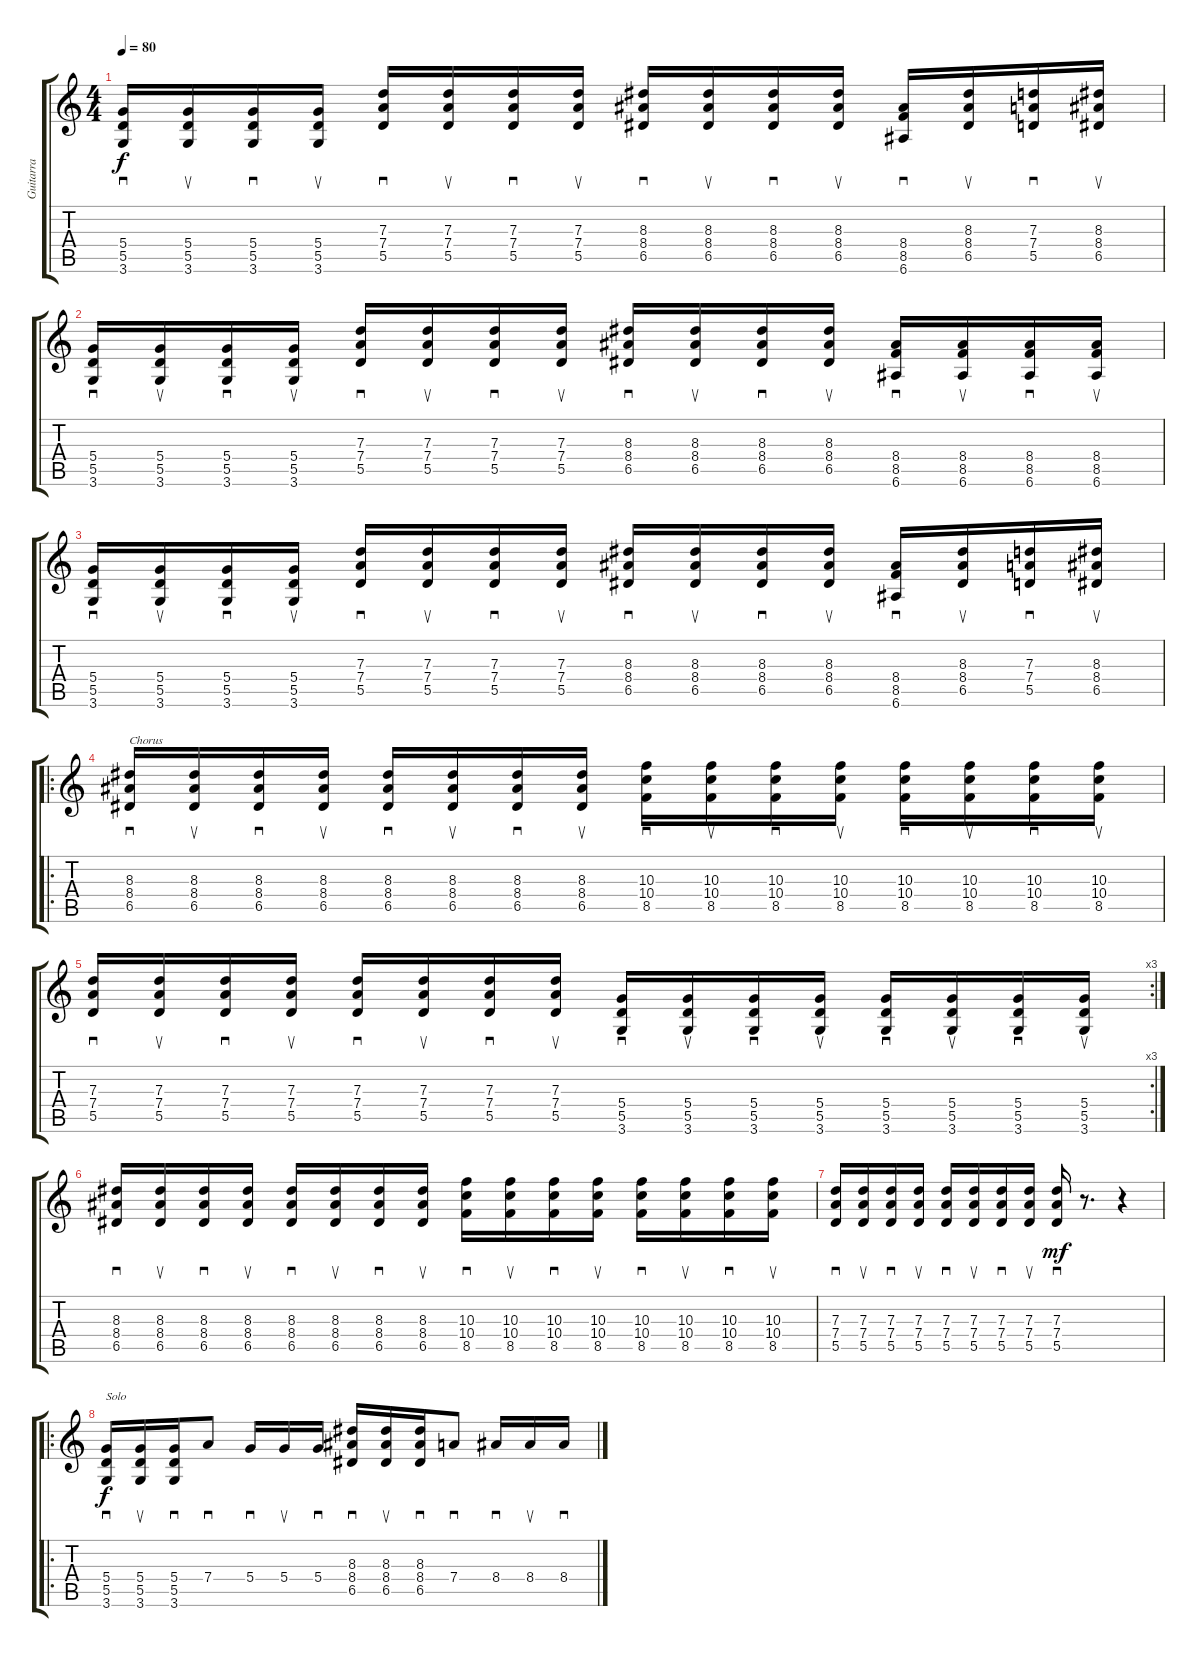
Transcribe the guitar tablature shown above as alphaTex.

\track ("Guitarra" "Guitarra") {solo instrument distortionguitar}
\staff {score tabs}
\tuning (E4 B3 G3 D3 A2 E2) {hide}
\ts (4 4)
\tempo 80
\clef g2
\ks c
(5.4 5.5 3.6).16{sd dy f} (5.4 5.5 3.6).16{su} (5.4 5.5 3.6).16{sd} (5.4 5.5 3.6).16{su} (7.3 7.4 5.5).16{sd} (7.3 7.4 5.5).16{su} (7.3 7.4 5.5).16{sd} (7.3 7.4 5.5).16{su} (8.3 8.4 6.5).16{sd} (8.3 8.4 6.5).16{su} (8.3 8.4 6.5).16{sd} (8.3 8.4 6.5).16{su} (8.4 8.5 6.6).16{sd} (8.3 8.4 6.5).16{su} (7.3 7.4 5.5).16{sd} (8.3 8.4 6.5).16{su} |
(5.4 5.5 3.6).16{sd} (5.4 5.5 3.6).16{su} (5.4 5.5 3.6).16{sd} (5.4 5.5 3.6).16{su} (7.3 7.4 5.5).16{sd} (7.3 7.4 5.5).16{su} (7.3 7.4 5.5).16{sd} (7.3 7.4 5.5).16{su} (8.3 8.4 6.5).16{sd} (8.3 8.4 6.5).16{su} (8.3 8.4 6.5).16{sd} (8.3 8.4 6.5).16{su} (8.4 8.5 6.6).16{sd} (8.4 8.5 6.6).16{su} (8.4 8.5 6.6).16{sd} (8.4 8.5 6.6).16{su} |
(5.4 5.5 3.6).16{sd} (5.4 5.5 3.6).16{su} (5.4 5.5 3.6).16{sd} (5.4 5.5 3.6).16{su} (7.3 7.4 5.5).16{sd} (7.3 7.4 5.5).16{su} (7.3 7.4 5.5).16{sd} (7.3 7.4 5.5).16{su} (8.3 8.4 6.5).16{sd} (8.3 8.4 6.5).16{su} (8.3 8.4 6.5).16{sd} (8.3 8.4 6.5).16{su} (8.4 8.5 6.6).16{sd} (8.3 8.4 6.5).16{su} (7.3 7.4 5.5).16{sd} (8.3 8.4 6.5).16{su} |
\ro
(8.3 8.4 6.5).16{sd txt "Chorus"} (8.3 8.4 6.5).16{su} (8.3 8.4 6.5).16{sd} (8.3 8.4 6.5).16{su} (8.3 8.4 6.5).16{sd} (8.3 8.4 6.5).16{su} (8.3 8.4 6.5).16{sd} (8.3 8.4 6.5).16{su} (10.3 10.4 8.5).16{sd} (10.3 10.4 8.5).16{su} (10.3 10.4 8.5).16{sd} (10.3 10.4 8.5).16{su} (10.3 10.4 8.5).16{sd} (10.3 10.4 8.5).16{su} (10.3 10.4 8.5).16{sd} (10.3 10.4 8.5).16{su} |
\rc 3
(7.3 7.4 5.5).16{sd} (7.3 7.4 5.5).16{su} (7.3 7.4 5.5).16{sd} (7.3 7.4 5.5).16{su} (7.3 7.4 5.5).16{sd} (7.3 7.4 5.5).16{su} (7.3 7.4 5.5).16{sd} (7.3 7.4 5.5).16{su} (5.4 5.5 3.6).16{sd} (5.4 5.5 3.6).16{su} (5.4 5.5 3.6).16{sd} (5.4 5.5 3.6).16{su} (5.4 5.5 3.6).16{sd} (5.4 5.5 3.6).16{su} (5.4 5.5 3.6).16{sd} (5.4 5.5 3.6).16{su} |
(8.3 8.4 6.5).16{sd} (8.3 8.4 6.5).16{su} (8.3 8.4 6.5).16{sd} (8.3 8.4 6.5).16{su} (8.3 8.4 6.5).16{sd} (8.3 8.4 6.5).16{su} (8.3 8.4 6.5).16{sd} (8.3 8.4 6.5).16{su} (10.3 10.4 8.5).16{sd} (10.3 10.4 8.5).16{su} (10.3 10.4 8.5).16{sd} (10.3 10.4 8.5).16{su} (10.3 10.4 8.5).16{sd} (10.3 10.4 8.5).16{su} (10.3 10.4 8.5).16{sd} (10.3 10.4 8.5).16{su} |
(7.3 7.4 5.5).16{sd} (7.3 7.4 5.5).16{su} (7.3 7.4 5.5).16{sd} (7.3 7.4 5.5).16{su} (7.3 7.4 5.5).16{sd} (7.3 7.4 5.5).16{su} (7.3 7.4 5.5).16{sd} (7.3 7.4 5.5).16{su} (7.3 7.4 5.5).16{sd dy mf} r.8{d} r.4 |
\ro
(5.4 5.5 3.6).16{sd txt "Solo" dy f} (5.4 5.5 3.6).16{su} (5.4 5.5 3.6).16{sd} 7.4.8{sd} 5.4.16{sd} 5.4.16{su} 5.4.16{sd} (8.3 8.4 6.5).16{sd} (8.3 8.4 6.5).16{su} (8.3 8.4 6.5).16{sd} 7.4.8{sd} 8.4.16{sd} 8.4.16{su} 8.4.16{sd}
